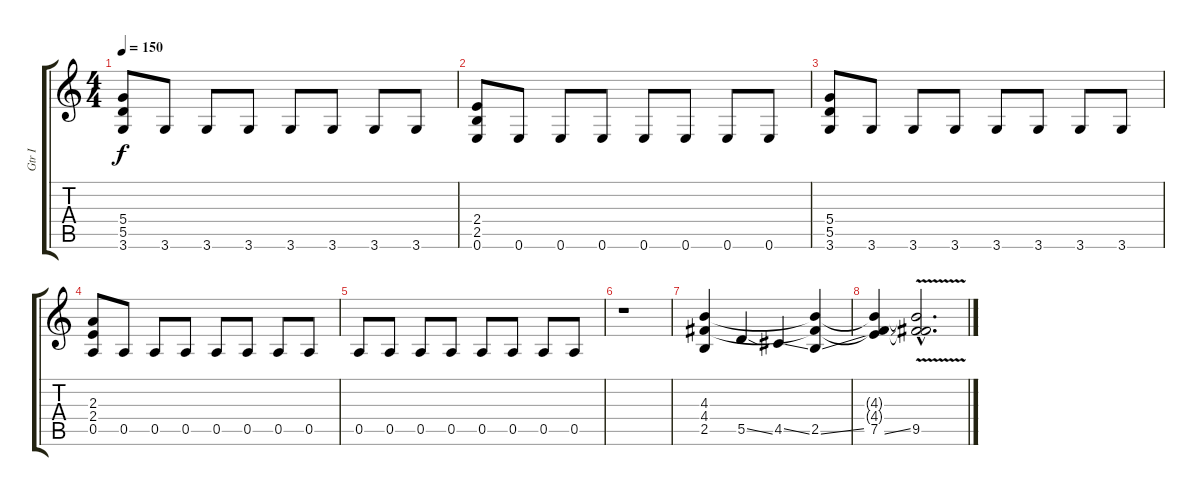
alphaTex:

\track ("Gtr I" "Gtr I") {instrument distortionguitar}
\staff {score tabs}
\tuning (E4 B3 G3 D3 A2 E2) {hide}
\ts (4 4)
\tempo 150
\clef g2
\ks c
(5.4 5.5 3.6).8{dy f} 3.6.8 3.6.8 3.6.8 3.6.8 3.6.8 3.6.8 3.6.8 |
(2.4 2.5 0.6).8 0.6.8 0.6.8 0.6.8 0.6.8 0.6.8 0.6.8 0.6.8 |
(5.4 5.5 3.6).8 3.6.8 3.6.8 3.6.8 3.6.8 3.6.8 3.6.8 3.6.8 |
(2.3 2.4 0.5).8 0.5.8 0.5.8 0.5.8 0.5.8 0.5.8 0.5.8 0.5.8 |
0.5.8 0.5.8 0.5.8 0.5.8 0.5.8 0.5.8 0.5.8 0.5.8 |
r.1 |
(4.3 4.4 2.5).4 5.5{ss}.4 4.5{ss}.4 (4.3{t} 4.4{t} 2.5{ss}).4 |
(4.3{t} 4.4{t} 7.5{ss}).4 (4.3{hac t} 4.4{hac t} 9.5{v hac}).2{d}
